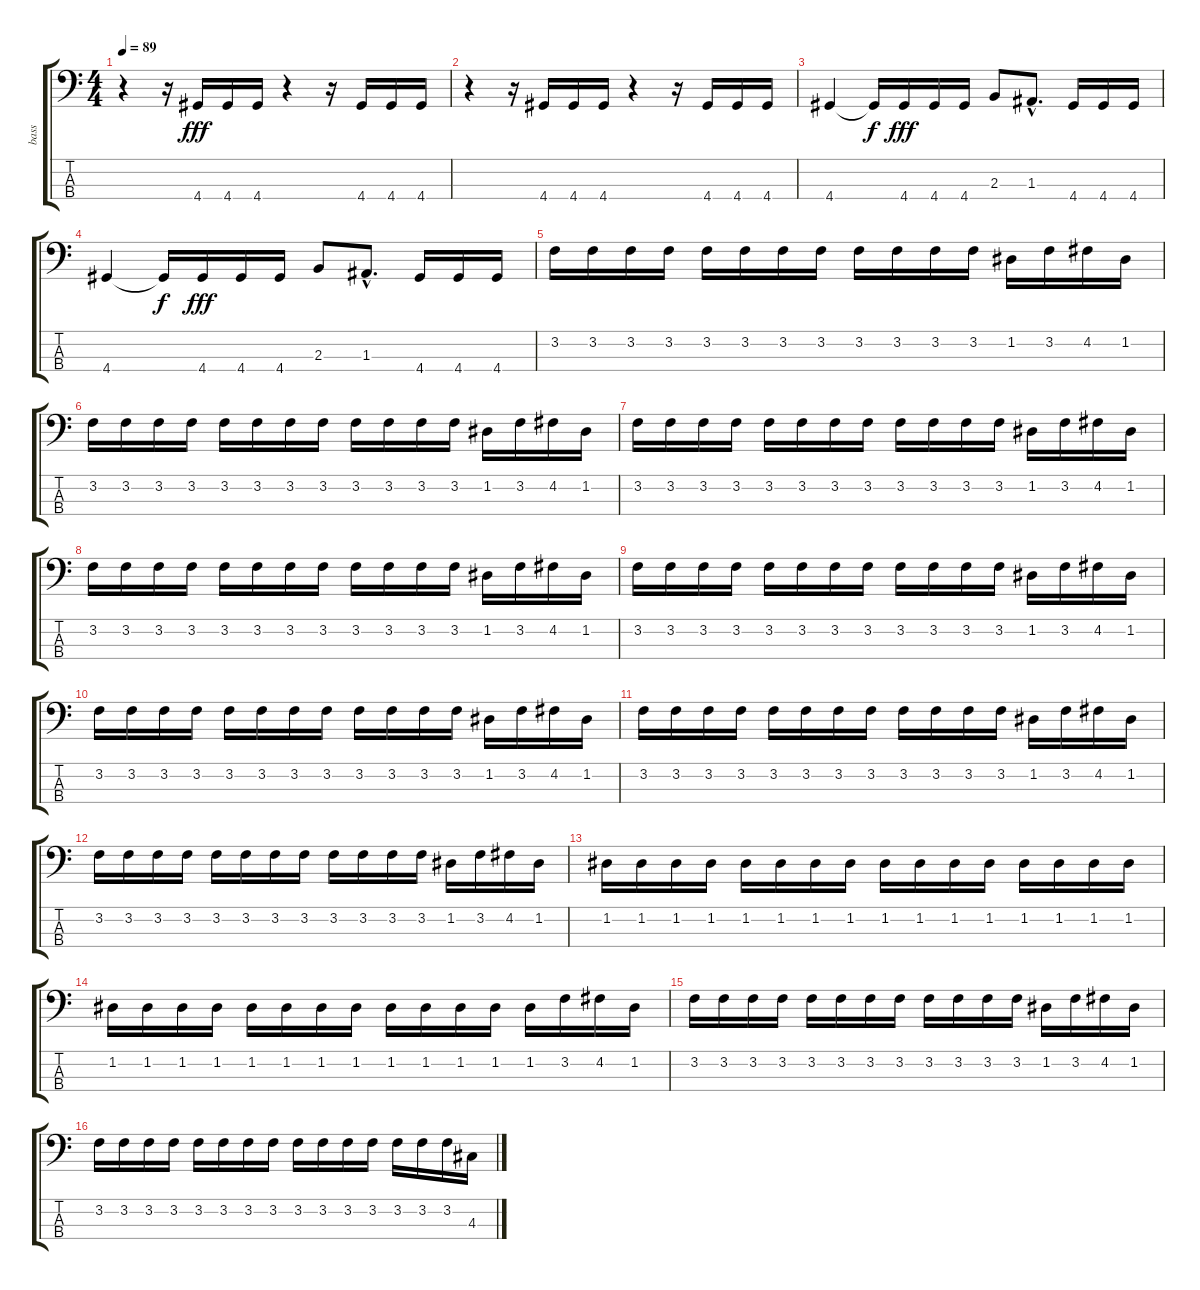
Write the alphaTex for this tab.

\track ("bass" "bass") {instrument electricbassfinger}
\staff {score tabs}
\tuning (G2 D2 A1 E1) {hide}
\ts (4 4)
\tempo 89
\clef f4
\ks c
r.4{dy fff} r.16 4.4.16 4.4.16 4.4.16 r.4 r.16 4.4.16 4.4.16 4.4.16 |
r.4 r.16 4.4.16 4.4.16 4.4.16 r.4 r.16 4.4.16 4.4.16 4.4.16 |
4.4.4 4.4{t}.16{dy f} 4.4.16{dy fff} 4.4.16 4.4.16 2.3.8 1.3{hac}.8{d} 4.4.16 4.4.16 4.4.16 |
4.4.4 4.4{t}.16{dy f} 4.4.16{dy fff} 4.4.16 4.4.16 2.3.8 1.3{hac}.8{d} 4.4.16 4.4.16 4.4.16 |
3.2.16 3.2.16 3.2.16 3.2.16 3.2.16 3.2.16 3.2.16 3.2.16 3.2.16 3.2.16 3.2.16 3.2.16 1.2.16 3.2.16 4.2.16 1.2.16 |
3.2.16 3.2.16 3.2.16 3.2.16 3.2.16 3.2.16 3.2.16 3.2.16 3.2.16 3.2.16 3.2.16 3.2.16 1.2.16 3.2.16 4.2.16 1.2.16 |
3.2.16 3.2.16 3.2.16 3.2.16 3.2.16 3.2.16 3.2.16 3.2.16 3.2.16 3.2.16 3.2.16 3.2.16 1.2.16 3.2.16 4.2.16 1.2.16 |
3.2.16 3.2.16 3.2.16 3.2.16 3.2.16 3.2.16 3.2.16 3.2.16 3.2.16 3.2.16 3.2.16 3.2.16 1.2.16 3.2.16 4.2.16 1.2.16 |
3.2.16 3.2.16 3.2.16 3.2.16 3.2.16 3.2.16 3.2.16 3.2.16 3.2.16 3.2.16 3.2.16 3.2.16 1.2.16 3.2.16 4.2.16 1.2.16 |
3.2.16 3.2.16 3.2.16 3.2.16 3.2.16 3.2.16 3.2.16 3.2.16 3.2.16 3.2.16 3.2.16 3.2.16 1.2.16 3.2.16 4.2.16 1.2.16 |
3.2.16 3.2.16 3.2.16 3.2.16 3.2.16 3.2.16 3.2.16 3.2.16 3.2.16 3.2.16 3.2.16 3.2.16 1.2.16 3.2.16 4.2.16 1.2.16 |
3.2.16 3.2.16 3.2.16 3.2.16 3.2.16 3.2.16 3.2.16 3.2.16 3.2.16 3.2.16 3.2.16 3.2.16 1.2.16 3.2.16 4.2.16 1.2.16 |
1.2.16 1.2.16 1.2.16 1.2.16 1.2.16 1.2.16 1.2.16 1.2.16 1.2.16 1.2.16 1.2.16 1.2.16 1.2.16 1.2.16 1.2.16 1.2.16 |
1.2.16 1.2.16 1.2.16 1.2.16 1.2.16 1.2.16 1.2.16 1.2.16 1.2.16 1.2.16 1.2.16 1.2.16 1.2.16 3.2.16 4.2.16 1.2.16 |
3.2.16 3.2.16 3.2.16 3.2.16 3.2.16 3.2.16 3.2.16 3.2.16 3.2.16 3.2.16 3.2.16 3.2.16 1.2.16 3.2.16 4.2.16 1.2.16 |
3.2.16 3.2.16 3.2.16 3.2.16 3.2.16 3.2.16 3.2.16 3.2.16 3.2.16 3.2.16 3.2.16 3.2.16 3.2.16 3.2.16 3.2.16 4.3.16
